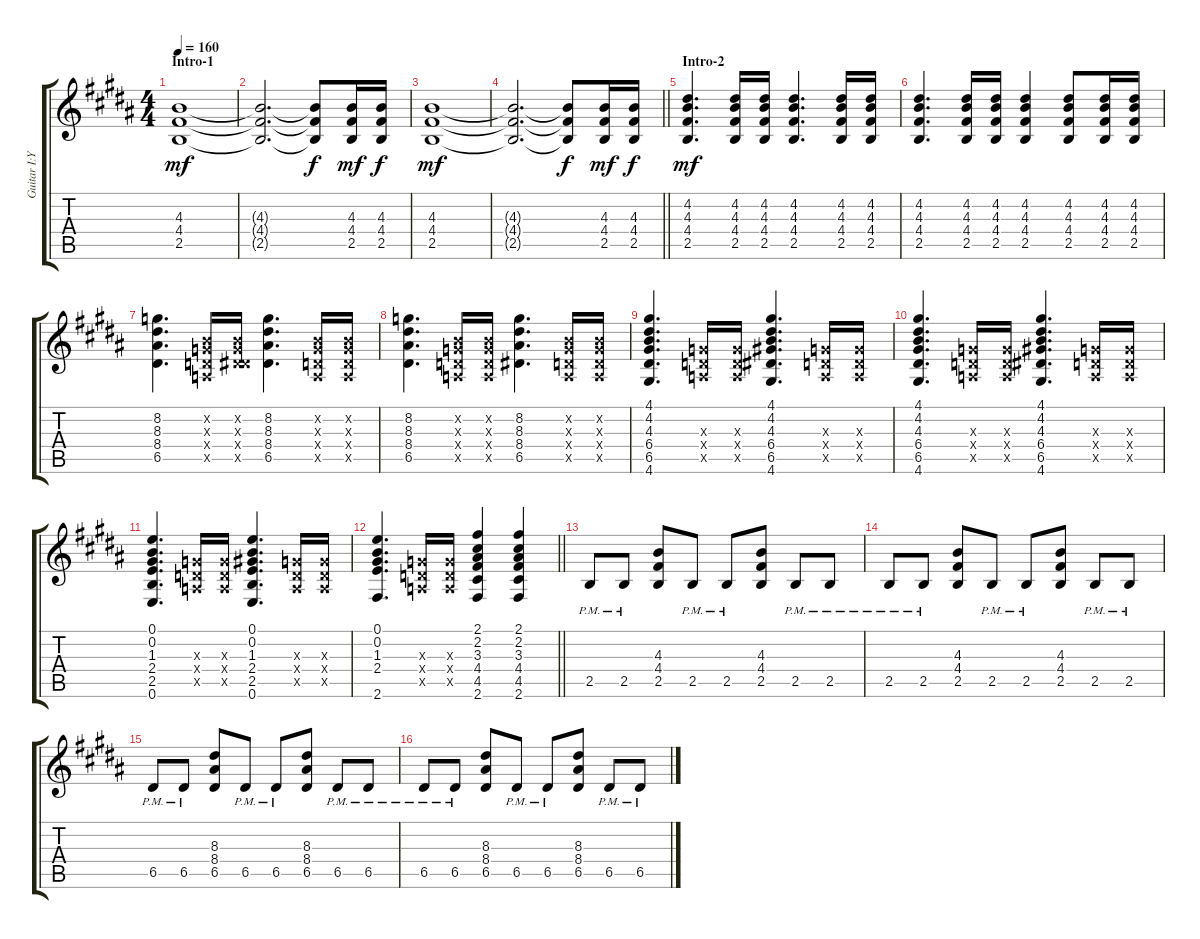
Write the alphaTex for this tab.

\track ("Guitar I:Yui Hirasawa" "Guitar I:Y") {instrument overdrivenguitar}
\staff {score tabs}
\tuning (E4 B3 G3 D3 A2 E2) {hide}
\ts (4 4)
\section ("" "Intro-1")
\tempo 160
\clef g2
\ks b
(4.3 4.4 2.5).1{dy mf instrument overdrivenguitar} |
(4.3{t} 4.4{t} 2.5{t}).2{d} (4.3{t} 4.4{t} 2.5{t}).8{dy f} (4.3 4.4 2.5).16{dy mf} (4.3 4.4 2.5).16{dy f} |
(4.3 4.4 2.5).1{dy mf} |
\barLineRight lightlight
(4.3{t} 4.4{t} 2.5{t}).2{d} (4.3{t} 4.4{t} 2.5{t}).8{dy f} (4.3 4.4 2.5).16{dy mf} (4.3 4.4 2.5).16{dy f} |
\section ("" "Intro-2")
(4.2 4.3 4.4 2.5).4{d dy mf} (4.2 4.3 4.4 2.5).16 (4.2 4.3 4.4 2.5).16 (4.2 4.3 4.4 2.5).4{d} (4.2 4.3 4.4 2.5).16 (4.2 4.3 4.4 2.5).16 |
(4.2 4.3 4.4 2.5).4{d} (4.2 4.3 4.4 2.5).16 (4.2 4.3 4.4 2.5).16 (4.2 4.3 4.4 2.5).4 (4.2 4.3 4.4 2.5).8 (4.2 4.3 4.4 2.5).16 (4.2 4.3 4.4 2.5).16 |
(8.2 8.3 8.4 6.5).4{d} (0.2{x} 0.3{x} 0.4{x} 0.5{x}).16 (0.2{x} 0.3{x} 0.4{x} 6.5{x}).16 (8.2 8.3 8.4 6.5).4{d} (0.2{x} 0.3{x} 0.4{x} 0.5{x}).16 (0.2{x} 0.3{x} 0.4{x} 0.5{x}).16 |
(8.2 8.3 8.4 6.5).4{d} (0.2{x} 0.3{x} 0.4{x} 0.5{x}).16 (0.2{x} 0.3{x} 0.4{x} 0.5{x}).16 (8.2 8.3 8.4 6.5).4{d} (0.2{x} 0.3{x} 0.4{x} 0.5{x}).16 (0.2{x} 0.3{x} 0.4{x} 0.5{x}).16 |
(4.1 4.2 4.3 6.4 6.5 4.6).4{d} (0.3{x} 0.4{x} 0.5{x}).16 (0.3{x} 0.4{x} 0.5{x}).16 (4.1 4.2 4.3 6.4 6.5 4.6).4{d} (0.3{x} 0.4{x} 0.5{x}).16 (0.3{x} 0.4{x} 0.5{x}).16 |
(4.1 4.2 4.3 6.4 6.5 4.6).4{d} (0.3{x} 0.4{x} 0.5{x}).16 (0.3{x} 0.4{x} 0.5{x}).16 (4.1 4.2 4.3 6.4 6.5 4.6).4{d} (0.3{x} 0.4{x} 0.5{x}).16 (0.3{x} 0.4{x} 0.5{x}).16 |
(0.1 0.2 1.3 2.4 2.5 0.6).4{d} (0.3{x} 0.4{x} 0.5{x}).16 (0.3{x} 0.4{x} 0.5{x}).16 (0.1 0.2 1.3 2.4 2.5 0.6).4{d} (0.3{x} 0.4{x} 0.5{x}).16 (0.3{x} 0.4{x} 0.5{x}).16 |
\barLineRight lightlight
(0.1 0.2 1.3 2.4 2.6).4{d} (0.3{x} 0.4{x} 0.5{x}).16 (0.3{x} 0.4{x} 0.5{x}).16 (2.1 2.2 3.3 4.4 4.5 2.6).4 (2.1 2.2 3.3 4.4 4.5 2.6).4 |
\section ("" "")
2.5{pm}.8 2.5{pm}.8 (4.3 4.4 2.5).8 2.5{pm}.8 2.5{pm}.8 (4.3 4.4 2.5).8 2.5{pm}.8 2.5{pm}.8 |
2.5{pm}.8 2.5{pm}.8 (4.3 4.4 2.5).8 2.5{pm}.8 2.5{pm}.8 (4.3 4.4 2.5).8 2.5{pm}.8 2.5{pm}.8 |
6.5{pm}.8 6.5{pm}.8 (8.3 8.4 6.5).8 6.5{pm}.8 6.5{pm}.8 (8.3 8.4 6.5).8 6.5{pm}.8 6.5{pm}.8 |
6.5{pm}.8 6.5{pm}.8 (8.3 8.4 6.5).8 6.5{pm}.8 6.5{pm}.8 (8.3 8.4 6.5).8 6.5{pm}.8 6.5{pm}.8
